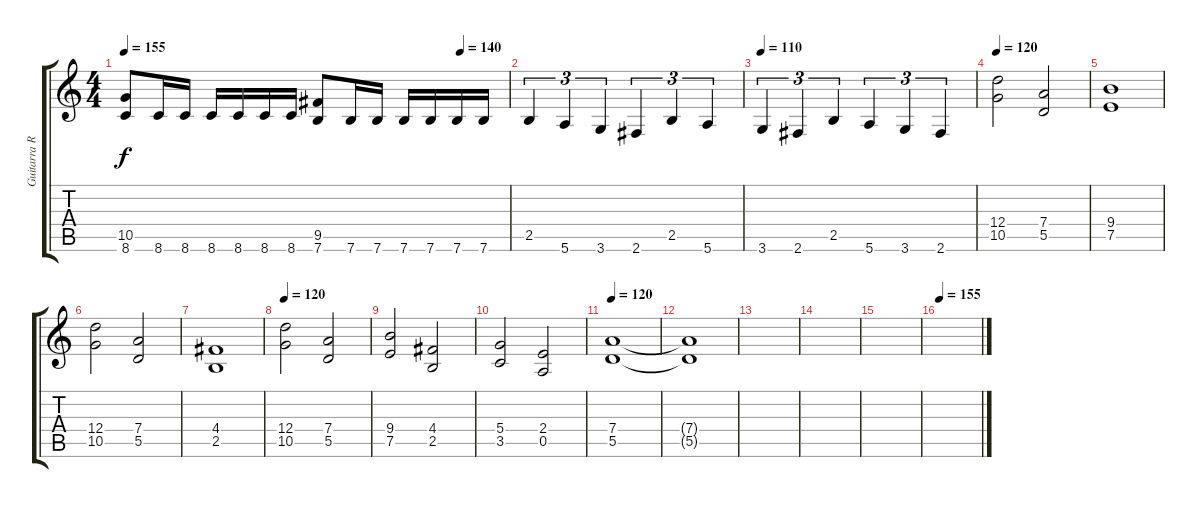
\track ("Guitarra Ritmica" "Guitarra R") {instrument distortionguitar}
\staff {score tabs}
\tuning (E4 B3 G3 D3 A2 E2) {hide}
\ts (4 4)
\tempo 155
\tempo (140 0.875)
\clef g2
\ks c
(10.5 8.6).8{dy f} 8.6.16 8.6.16 8.6.16 8.6.16 8.6.16 8.6.16 (9.5 7.6).8 7.6.16 7.6.16 7.6.16 7.6.16 7.6.16 7.6.16 |
2.5.4{tu (3 2)} 5.6.4{tu (3 2)} 3.6.4{tu (3 2)} 2.6.4{tu (3 2)} 2.5.4{tu (3 2)} 5.6.4{tu (3 2)} |
\tempo 110
3.6.4{tu (3 2)} 2.6.4{tu (3 2)} 2.5.4{tu (3 2)} 5.6.4{tu (3 2)} 3.6.4{tu (3 2)} 2.6.4{tu (3 2)} |
\tempo 120
(12.4 10.5).2 (7.4 5.5).2 |
(9.4 7.5).1 |
(12.4 10.5).2 (7.4 5.5).2 |
(4.4 2.5).1 |
\tempo 120
(12.4 10.5).2 (7.4 5.5).2 |
(9.4 7.5).2 (4.4 2.5).2 |
(5.4 3.5).2 (2.4 0.5).2 |
\tempo 120
(7.4 5.5).1 |
(7.4{t} 5.5{t}).1 |
|
|
|
\tempo 155
